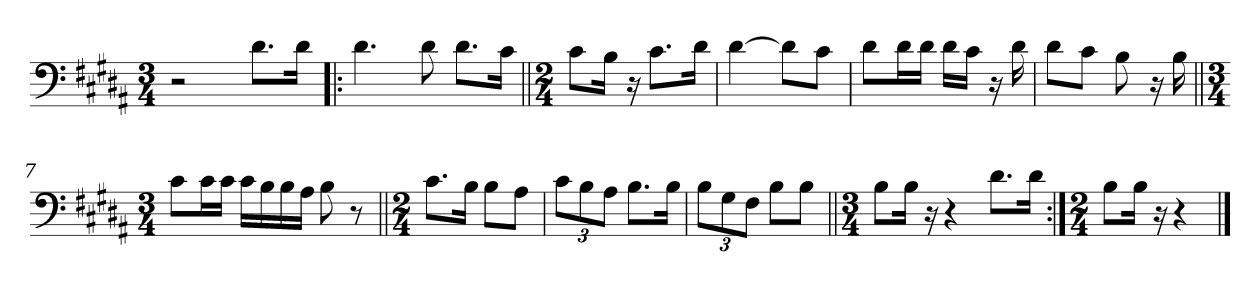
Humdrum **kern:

**kern
*part1
*staff1
*clefF4
*k[f#c#g#d#a#]
*M3/4
=1
2r
8.d#\L
16d#\Jk
=2!|:
4.d#\
8d#\
8.d#\L
16c#\Jk
=3||
*M2/4
8c#\L
16B\Jk
16r
8.c#\L
16d#\Jk
=4
[4d#\
8d#\L]
8c#\J
=5
8d#\L
16d#\L
16d#\JJ
16d#\LL
16c#\JJ
16r
16d#\
=6
8d#\L
8c#\J
8B\
16r
16B\
=7||
*M3/4
8c#\L
16c#\L
16c#\JJ
16c#\LL
16B\
16B\
16A#\JJ
8B\
8r
=8||
*M2/4
8.c#\L
16B\Jk
8B\L
8A#\J
=9
12c#\L
12B\
12A#\J
8.B\L
16B\Jk
=10
12B\L
12G#\
12F#\J
8B\L
8B\J
=11||
*M3/4
8B\L
16B\Jk
16r
4r
8.d#\L
16d#\Jk
=12:|!
*M2/4
8B\L
16B\Jk
16r
4r
==
*-
